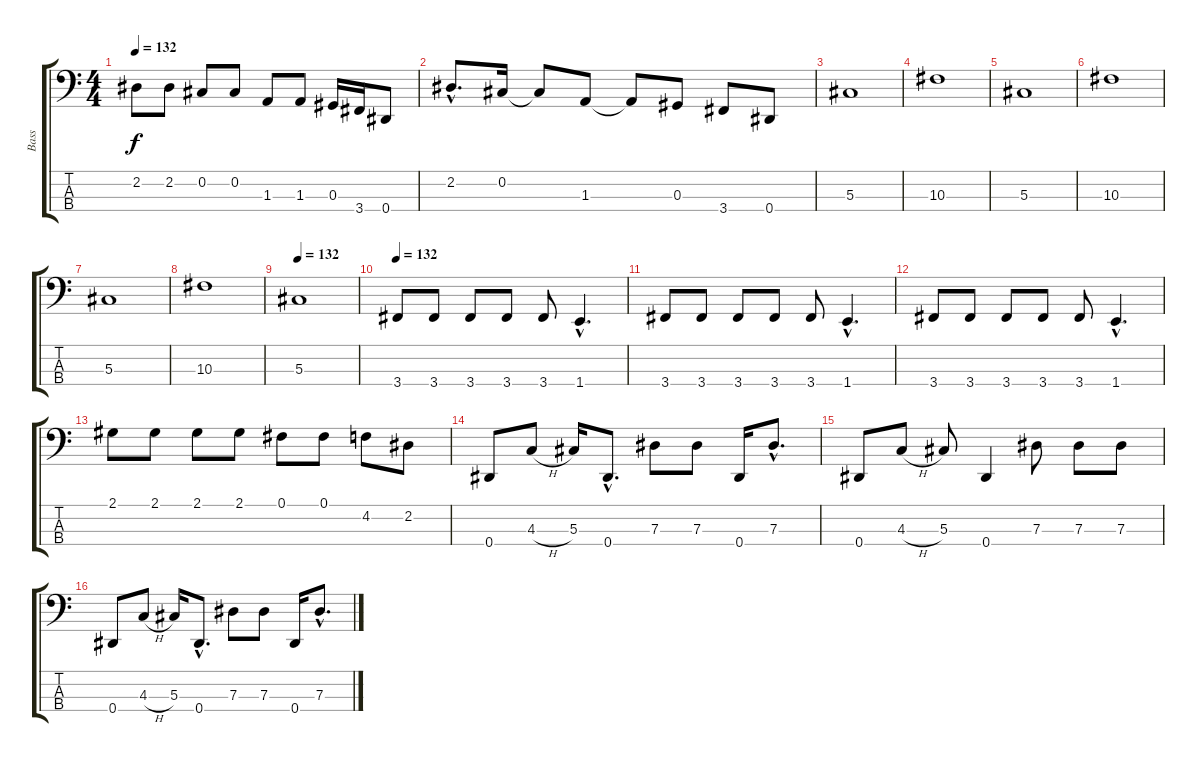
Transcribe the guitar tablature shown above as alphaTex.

\track ("Bass" "Bass") {instrument electricbasspick}
\staff {score tabs}
\tuning (Gb2 Db2 Ab1 Eb1) {hide}
\ts (4 4)
\tempo 132
\clef f4
\ks c
2.2.8{dy f} 2.2.8 0.2.8 0.2.8 1.3.8 1.3.8 0.3.16 3.4.16 0.4.8 |
2.2{hac}.8{d} 0.2.16 0.2{t}.8 1.3.8 1.3{t}.8 0.3.8 3.4.8 0.4.8 |
5.3.1 |
10.3.1 |
5.3.1 |
10.3.1 |
5.3.1 |
10.3.1 |
\tempo 132
5.3.1 |
\tempo 132
3.4.8 3.4.8 3.4.8 3.4.8 3.4.8 1.4{hac}.4{d} |
3.4.8 3.4.8 3.4.8 3.4.8 3.4.8 1.4{hac}.4{d} |
3.4.8 3.4.8 3.4.8 3.4.8 3.4.8 1.4{hac}.4{d} |
2.1.8 2.1.8 2.1.8 2.1.8 0.1.8 0.1.8 4.2.8 2.2.8 |
0.4.8 4.3{h}.8 5.3.16 0.4{hac}.8{d} 7.3.8 7.3.8 0.4.16 7.3{hac}.8{d} |
0.4.8 4.3{h}.8 5.3.8 0.4.4 7.3.8 7.3.8 7.3.8 |
0.4.8 4.3{h}.8 5.3.16 0.4{hac}.8{d} 7.3.8 7.3.8 0.4.16 7.3{hac}.8{d}
